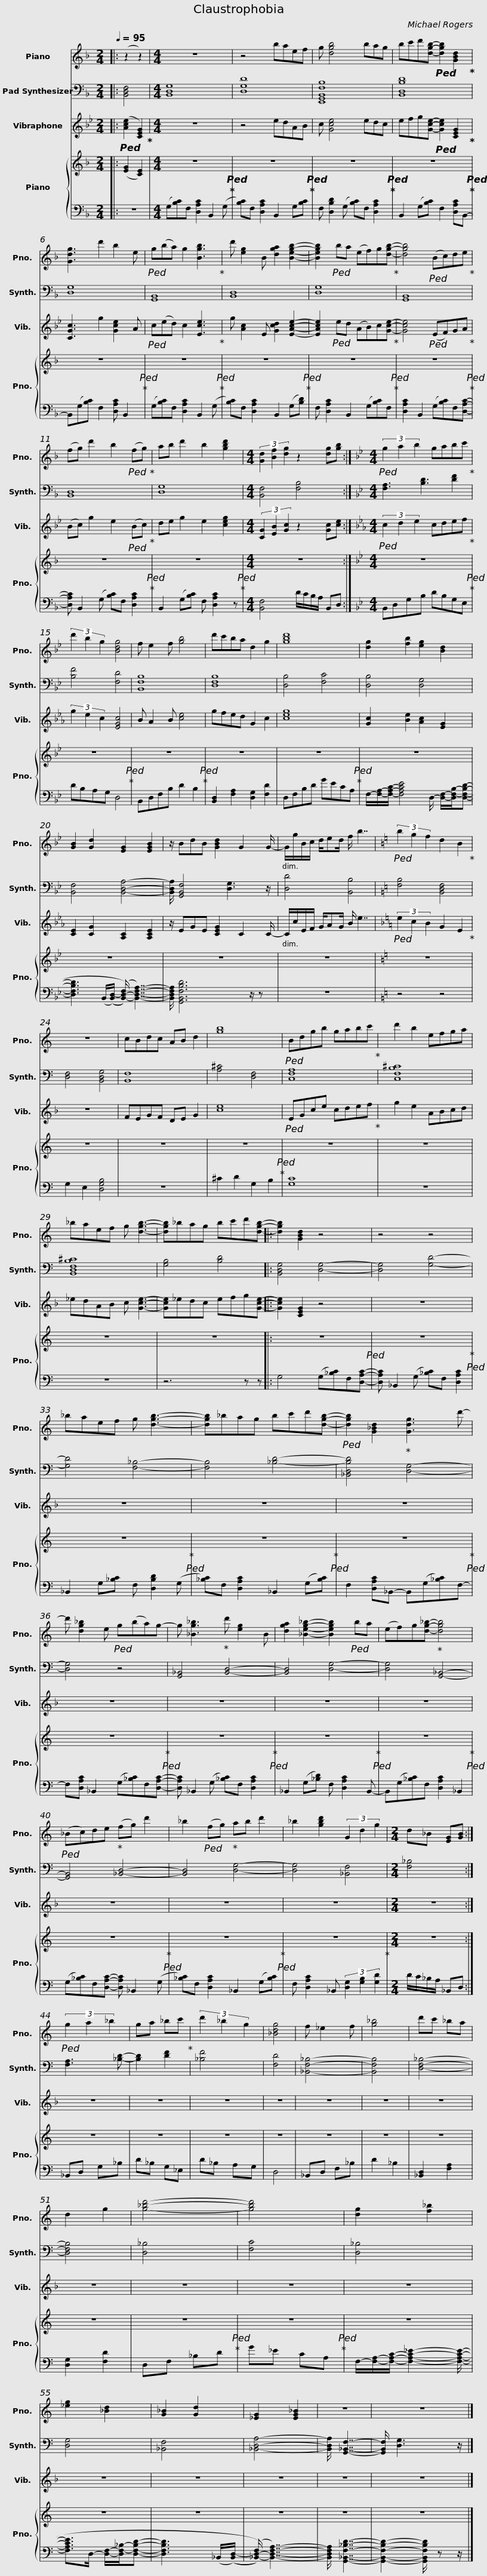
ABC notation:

X:1
%%score 1 2 3 { 4 | 5 }
L:1/8
Q:1/4=95
M:2/4
I:linebreak $
K:F
V:1 treble
V:2 bass
V:3 treble
V:4 treble
V:5 bass
V:1
|: (z2 z2) |[M:4/4] z8 | z4 baef | g [dgb]4 bag |$ bc'd'[dgb]-!ped! [dgb]2 [GBd]2!ped-up! | %5
 [Gdg]3 d'2 b2 e |!ped! g(ba) g2 [Bgb]3!ped-up! | d' [eg]2 B [dga]2 [Begb]2- |$ [Begb]2!ped! ba (ef)g[dgb]-!ped-up! | [dgb]4!ped! (Bc)de!ped-up! | %10
 (fg) d'2 b2!ped! (fg)!ped-up! | ab d'2 b2 [gbd']2 |$[M:4/4] (3[Gd]2 [Bf]2 [dg]2 z2 [dg][gb] :|[K:Bb][M:4/4]!ped! (3g2 a2 b2 gabc'!ped-up! | (3d'2 b2 g2 [Bdg]4 | %15
 f e2 f [gb]4 |$ d'c'ba d2 g2 | [gbd']8 | [dg]2 [fb]2 [eg]2 [Bd]2 | [GB]2 [Gd]2 [EG]2 [EGB]2 |$ %20
 z/ BdB [GBd]2 G2 G/- | G/g/B/c/ d/ed/ f/ b7/2 |[K:C]!ped! (3b2 g2 f2 d2 B2!ped-up! | z8 | cBdc AB d2 |$ %25
 [gb]8 |!ped! Bdgb gabc'!ped-up! | d'2 b2 efga | _baef g [dgb]3- | [dgb]_bag bc'd'[dgb]- |:$ %30
 [dgb]2 [GBd]2 z4 | z4 z4 | _baef g [dgb]3- | [dgb]_bag bc'd'[dgb]- |$!ped! [dgb]2 [G_Bd]2!ped-up! [Gdg]3 d'- | %35
 d' [dg_b]2 e!ped! g(ba)g- | g [_Bg_b]3!ped-up! d' [eg]2 B | [dga]2 [_Beg_b]2- [Begb]2!ped! ba |$ (ef)g[dg_b]-!ped-up! [dgb]4 |!ped! (_Bc)de!ped-up! (fg) d'2 | %40
 _b2!ped! (fg)!ped-up! ab d'2 | _b2 [gbd']2 (3G2 d2 g2 |$[M:2/4] d_B [EG][GB] :|!ped! (3g2 a2 _b2 | ga _bc'!ped-up! | %45
 (3d'2 _b2 g2 | [_Bdg]4 | f _e2 f | [g_b]4 |$ d'c' _ba | %50
 d2 g2 | [g_bd']4- | [gbd']4 | [dg]2 [f_b]2 | [_eg]2 [_Bd]2 | %55
 [G_B]2 [Gd]2 | [_EG]2 [EG_B]2 |$ z4 | z4 |] %59
V:2
|: [B,,D,F,]4 |[M:4/4] [B,,D,G,]8 | [D,G,D]8 | [E,,G,,B,,F,B,]8 |$ [B,,D,B,D]8 | %5
 [D,G,]8 | [G,,B,,]8 | [B,,D,]8 |$ [D,G,]8 | [G,,B,,]8 | %10
 [B,,D,]8 | [D,G,]8 |$[M:4/4] [B,,F,]4 [F,B,]4 :|[K:Bb][M:4/4] [F,A,]3 [B,D]3 [DF]2 | [B,F]4 [F,D]4 | %15
 [B,,F,B,]8 |$ [D,F,B,]8 | [D,B,]4 [F,C]4 | [D,B,]4 [D,G,]4 | [B,,F,]4 [B,,D,A,]4- |$ %20
 [B,,D,A,]/ [G,,B,,F,]4 [D,G,]3 z/ | [D,D]4 [B,,B,]4 |[K:C] [F,B,]4 [B,,D,F,]4 | [D,F,]4 [B,,D,G,]4 | [B,,F,]8 |$ %25
 [A,^C]4 [D,F,]4 | [C,F,A,]8 | [C,F,B,^C]8 | [B,,D,F,B,^C]8 | [G,B,]4 [B,D]4 |:$ %30
 [B,,D,G,]4 [D,G,]4- | [D,G,]4 [G,D]4- | [G,D]4 [F,_B,]4- | [F,B,]4 [_B,D]4- |$ [_B,,D,B,D]4 [D,G,]4- | %35
 [D,G,]4 z4 | [G,,_B,,]4 [B,,D,]4- | [B,,D,]4 [D,G,]4- |$ [D,G,]4 [G,,_B,,]4- | [G,,B,,]4 [_B,,D,]4- | %40
 [B,,D,]4 [D,G,]4- | [D,G,]4 [_B,,F,]4 |$[M:2/4] [F,_B,]4 :| [F,A,]3 [_B,D]- | [B,D]2 [DF]2 | %45
 [_B,F]4 | [F,D]4 | [_B,,F,_B,]4- | [B,,F,B,]4 |$ [D,F,_B,]4- | %50
 [D,F,B,]4 | [D,_B,]4 | [F,C]4 | [D,_B,]4 | [D,G,]4 | %55
 [_B,,F,]4 | [_B,,D,A,]4- |$ [B,,D,A,]/ [G,,_B,,F,]7/2- | [G,,B,,F,]/ [D,G,]3 z/ |] %59
V:3
[K:Bb]|:!ped! ([Ace]2 [CEG]2)!ped-up! |[M:4/4] z8 | z4 edAB | c [Gce]4 edc |$ efg[Gce]-!ped! [Gce]2 [CEG]2!ped-up! | %5
 [CGc]3 g2 [Gce]2 A |!ped! c(ed) c2 [Ece]3!ped-up! | g [Ac]2 E [Gcd]2 [EAce]2- |$ [EAce]2!ped! ed (AB)c[Gce]-!ped-up! | [Gce]4!ped! (EF)GA!ped-up! | %10
 (Bc) g2 e2!ped! (Bc)!ped-up! | de g2 e2 [ceg]2 |$[M:4/4] (3[CG]2 [EB]2 [Gc]2 z2 [Gc][ce] :|[K:Eb][M:4/4]!ped! (3c2 d2 e2 cdef!ped-up! | (3g2 e2 c2 [EGc]4 | %15
 B A2 B [ce]4 |$ gfed G2 c2 | [ceg]8 | [Gc]2 [Be]2 [Ac]2 [EG]2 | [CE]2 [CG]2 [A,C]2 [A,CE]2 |$ %20
 z/ EGE [CEG]2 C2 C/- | C/c/E/F/ G/AG/ B/ e7/2 |[K:F]!ped! (3e2 c2 B2 G2 E2!ped-up! | z8 | FEGF DE G2 |$ %25
 [ce]8 |!ped! EGce cdef!ped-up! | g2 e2 ABcd | _edAB c [Gce]3- | [Gce]_edc efg[Gce]- |:$ %30
 [Gce]2 [CEG]2 z4 | z8 | z8 | z8 |$ z8 | %35
 z8 | z8 | z8 |$ z8 | z8 | %40
 z8 | z8 |$[M:2/4] z4 :| z4 | z4 | %45
 z4 | z4 | z4 | z4 |$ z4 | %50
 z4 | z4 | z4 | z4 | z4 | %55
 z4 | z4 |$ z4 | z4 |] %59
V:4
|: ([EG]2 [CE]2) |[M:4/4] z8!ped!!ped-up! | z8!ped!!ped-up! | z8!ped!!ped-up! |$ z8!ped!!ped-up! | %5
 z8!ped!!ped-up! | z8!ped!!ped-up! | z8!ped!!ped-up! |$ z8!ped!!ped-up! | z8!ped!!ped-up! | %10
 z8!ped!!ped-up! | z8!ped!!ped-up! |$[M:4/4] z8 :|[K:Bb][M:4/4] z8!ped!!ped-up! | z8!ped!!ped-up! | %15
 z8!ped!!ped-up! |$ z8 | z8!ped!!ped-up! | z8 | z8 |$ %20
 z8 | z8 |[K:C] z8 | z8 | z8 |$ %25
 z8!ped!!ped-up! | z8 | z8 | z8 | z8 |:$ %30
 z8!ped! | z8!ped-up!!ped! | z8!ped-up!!ped! | z8!ped-up!!ped! |$ z8!ped-up!!ped! | %35
 z8!ped-up!!ped! | z8!ped-up!!ped! | z8!ped-up!!ped! |$ z8!ped-up!!ped! | z8!ped-up!!ped! | %40
 z8!ped-up!!ped! | z8!ped-up! |$[M:2/4] z4 :| z4 | z4 | %45
 z4 | z4 | z4 | z4 |$ z4 | %50
 z4 | z4!ped!!ped-up! | z4!ped!!ped-up! | z4 | z4 | %55
 z4 | z4 |$ z4 | z4 |] %59
V:5
|: z4 |[M:4/4] (G,[B,C])F, [D,A,C]2 B,,2 (G, | [B,C])F, [D,A,C]2 B,,2 G,[B,C] | F, [D,B,D]2 (G, [B,C])F, [D,A,C]2 |$ B,,2 (G,[B,C]) F,2 [D,A,C]B,,- | %5
 B,,(G,[B,C]) F,2 [D,A,C] B,,2 | (G,[B,C])F, [D,A,C]2 B,,2 (G, | [B,C])F, [D,A,C]2 B,,2 (G,[B,D]) |$ F, [D,A,C]2 B,,2 (G,[B,C])F, | [D,A,C]2 B,,2 (G,[B,C])F,[D,A,C]- | %10
 [D,A,C] B,,2 (G, [B,C])F, [D,A,C]2 | B,,2 (G,[B,C]) F, [D,A,C]2 z |$[M:4/4] [B,,F,]4 D/C/B,/A,/ B,,D, :|[K:Bb][M:4/4] B,,D,G,B, DB,G,E, | DB,A,G, D,4 | %15
 B,,D,F,B, D2 B,2 |$ [B,,D,]2 [F,A,]2 [D,G,]2 [F,D]2 | D,F,B,D GECA, | F,/-[F,A,]/-[F,A,C]/- [F,A,CE]4 D,/- [D,F,]/-[D,F,-B,-]/[D,F,B,D]- | [D,F,B,D]3 (B,,/((([B,,D,-]/) ([B,,-D,-F,]/))) [B,,D,F,A,]7/2-) |$ %20
 [B,,D,F,A,]/ [G,,B,,F,B,D]6 z/ z | z8 |[K:C] z4 z4 | G,2 E,2 [D,G,B,]4 | z8 |$ %25
 ^C2 D2 G,2 B,2 | [G,C]8 | z8 | z8 | z6 z z |:$ %30
 G,4 (G,[_B,C])F,[D,A,C]- | [D,A,C] _B,,2 (G, [_B,C])F, [D,A,C]2 | _B,,2 G,[_B,C] F, [D,B,D]2 (G, | [_B,C])F, [D,A,C]2 _B,,2 (G,[B,C]) |$ F,2 [D,A,C]_B,,- B,,(G,[_B,C])F,- | %35
 F,[D,A,C] _B,,2 (G,[_B,C])F,[D,A,C]- | [D,A,C] _B,,2 (G, [_B,C])F, [D,A,C]2 | _B,,2 (G,[_B,D]) F, [D,A,C]2 B,,- |$ B,,(G,[_B,C])F, [D,A,C]2 _B,,2 | (G,[_B,C])F,[D,A,C]- [D,A,C] _B,,2 (G, | %40
 [_B,C])F, [D,A,C]2 _B,,2 (G,[B,C]) | F, [D,A,C]2 _B,, (3[D,G,]2 [G,B,]2 [G,D]2 |$[M:2/4] D/C/_B,/A,/ _B,,D, :| _B,,D, G,_B, | D_B, G,_E, | %45
 D_B, A,G, | D,4 | _B,,D, F,_B, | D2 _B,2 |$ [_B,,D,]2 [F,A,]2 | %50
 [D,G,]2 [F,D]2 | D,F, _B,D | G_E CA, | F,/-[F,A,]/-[F,A,C]/- [F,A,C_E]2- [F,A,CE]/- | [F,A,CE]>D,- [D,F,]/-[D,F,-_B,-]/[D,F,B,D]- | %55
 [D,F,B,D]3 (_B,,/((([B,,D,-]/) | ([_B,,-D,-F,]/))) [B,,D,F,A,]7/2-) |$ [B,,D,F,A,]/ [G,,_B,,F,_B,D]7/2- | [G,,B,,F,B,D]2- [G,,B,,F,B,D]/ z z/ |] %59
